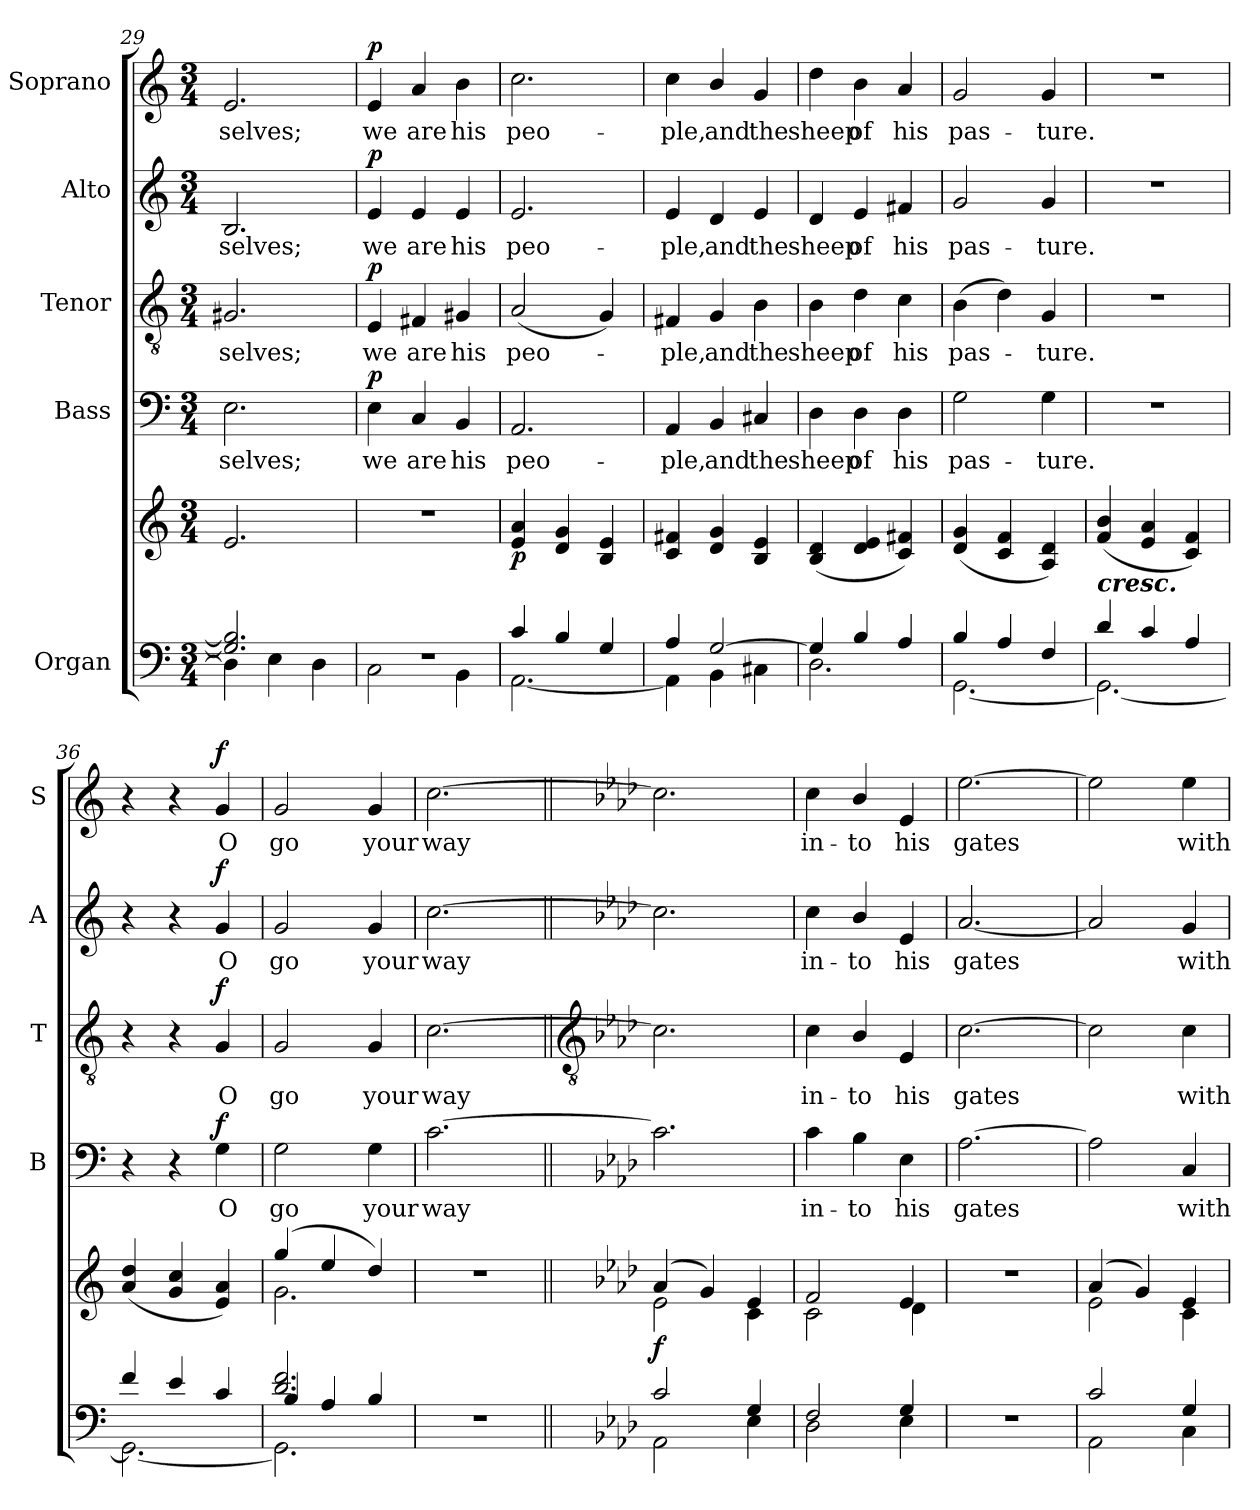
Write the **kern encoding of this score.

**kern	**kern	**dynam	**kern	**text	**dynam	**kern	**text	**dynam	**kern	**text	**dynam	**kern	**text	**dynam
*part5	*part5	*part5	*part4	*part4	*part4	*part3	*part3	*part3	*part2	*part2	*part2	*part1	*part1	*part1
*staff6	*staff5	*staff5/6	*staff4	*staff4	*staff4	*staff3	*staff3	*staff3	*staff2	*staff2	*staff2	*staff1	*staff1	*staff1
*I"Organ	*	*	*I"Bass	*	*	*I"Tenor	*	*	*I"Alto	*	*	*I"Soprano	*	*
*	*	*	*I'B	*	*	*I'T	*	*	*I'A	*	*	*I'S	*	*
!!LO:LB:g=z
*clefF4	*clefG2	*	*clefF4	*	*	*clefGv2	*	*	*clefG2	*	*	*clefG2	*	*
*k[]	*k[]	*	*k[]	*	*	*k[]	*	*	*k[]	*	*	*k[]	*	*
*C:	*C:	*	*C:	*	*	*C:	*	*	*C:	*	*	*C:	*	*
*M3/4	*M3/4	*	*M3/4	*	*	*M3/4	*	*	*M3/4	*	*	*M3/4	*	*
=29	=29	=29	=29	=29	=29	=29	=29	=29	=29	=29	=29	=29	=29	=29
*^	*	*	*	*	*	*	*	*	*	*	*	*	*	*
*	*^	*	*	*	*	*	*	*	*	*	*	*	*	*	*
!	!	!LO:N:vis=1	!	!	!	!LO:LY:b	!	!	!LO:LY:b	!	!	!LO:LY:b	!	!	!LO:LY:b	!
*	*	*	*^	*	*	*	*	*	*	*	*	*	*	*	*	*
2.G#/] 2.B/]	4D\]	2.ryy	2.e/	2ryy	.	2.E	-selves;	.	2.G#X	-selves;	.	2.B	-selves;	.	2.e	-selves;	.
.	4E\	.	.	.	.	.	.	.	.	.	.	.	.	.	.	.	.
.	4D\	.	.	4ryy	.	.	.	.	.	.	.	.	.	.	.	.	.
=30	=30	=30	=30	=30	=30	=30	=30	=30	=30	=30	=30	=30	=30	=30	=30	=30	=30
!LO:N:vis=1	!	!LO:N:vis=1	!LO:N:vis=1	!	!	!	!LO:LY:b	!LO:DY:b	!	!LO:LY:b	!LO:DY:b	!	!LO:LY:b	!LO:DY:b	!	!LO:LY:b	!LO:DY:b
2.r	2C\	2.ryy	2.r	2ryy	.	4E	we	p	4E	we	p	4e	we	p	4e	we	p
!	!	!	!	!	!	!	!LO:LY:b	!	!	!LO:LY:b	!	!	!LO:LY:b	!	!	!LO:LY:b	!
.	.	.	.	.	.	4C	are	.	4F#X	are	.	4e	are	.	4a	are	.
!	!	!	!	!	!	!	!LO:LY:b	!	!	!LO:LY:b	!	!	!LO:LY:b	!	!	!LO:LY:b	!
.	4BB\	.	.	4ryy	.	4BB	his	.	4G#X	his	.	4e	his	.	4b	his	.
=31	=31	=31	=31	=31	=31	=31	=31	=31	=31	=31	=31	=31	=31	=31	=31	=31	=31
!	!	!LO:N:vis=1	!	!	!LO:DY:b	!	!LO:LY:b	!	!	!LO:LY:b	!	!	!LO:LY:b	!	!	!LO:LY:b	!
4c/	[2.AA\	2.ryy	4e/ 4a/	2ryy	p	2.AA	peo-	.	(<2A	peo-	.	2.e	peo-	.	2.cc	peo-	.
4B/	.	.	4d/ 4g/	.	.	.	.	.	.	.	.	.	.	.	.	.	.
4G/	.	.	4B/ 4e/	4ryy	.	.	.	.	4G)	.	.	.	.	.	.	.	.
=32	=32	=32	=32	=32	=32	=32	=32	=32	=32	=32	=32	=32	=32	=32	=32	=32	=32
!	!	!LO:N:vis=1	!	!	!	!	!LO:LY:b	!	!	!LO:LY:b	!	!	!LO:LY:b	!	!	!LO:LY:b	!
4A/	4AA\]	2.ryy	4c/ 4f#X/	2ryy	.	4AA	-ple,	.	4F#X	ple,	.	4e	-ple,	.	4cc	-ple,	.
!	!	!	!	!	!	!	!LO:LY:b	!	!	!LO:LY:b	!	!	!LO:LY:b	!	!	!LO:LY:b	!
[2G/	4BB\	.	4d/ 4g/	.	.	4BB	and	.	4G	and	.	4d	and	.	4b/	and	.
!	!	!	!	!	!	!	!LO:LY:b	!	!	!LO:LY:b	!	!	!LO:LY:b	!	!	!LO:LY:b	!
.	4C#X\	.	4B/ 4e/	4ryy	.	4C#X	the	.	4B	the	.	4e	the	.	4g	the	.
=33	=33	=33	=33	=33	=33	=33	=33	=33	=33	=33	=33	=33	=33	=33	=33	=33	=33
!	!	!	!	!	!	!	!LO:LY:b	!	!	!LO:LY:b	!	!	!LO:LY:b	!	!	!LO:LY:b	!
4G/]	2.D\	2ryy	(>4B/ 4d/	2ryy	.	4D	sheep	.	4B	sheep	.	4d	sheep	.	4dd	sheep	.
!	!	!	!	!	!	!	!LO:LY:b	!	!	!LO:LY:b	!	!	!LO:LY:b	!	!	!LO:LY:b	!
4B/	.	.	4d/ 4e/	.	.	4D	of	.	4d	of	.	4e	of	.	4b	of	.
!	!	!	!	!	!	!	!LO:LY:b	!	!	!LO:LY:b	!	!	!LO:LY:b	!	!	!LO:LY:b	!
4A/	.	4ryy	4c/ 4f#X/)	4ryy	.	4D	his	.	4c	his	.	4f#X	his	.	4a	his	.
=34	=34	=34	=34	=34	=34	=34	=34	=34	=34	=34	=34	=34	=34	=34	=34	=34	=34
!	!	!	!	!	!	!	!LO:LY:b	!	!	!LO:LY:b	!	!	!LO:LY:b	!	!	!LO:LY:b	!
4B/	[2.GG\	2ryy	(>4d/ 4g/	2ryy	.	2G	pas-	.	(>4B	pas-	.	2g	pas-	.	2g	pas-	.
4A/	.	.	4c/ 4f/	.	.	.	.	.	4d)	.	.	.	.	.	.	.	.
!	!	!	!	!	!	!	!LO:LY:b	!	!	!LO:LY:b	!	!	!LO:LY:b	!	!	!LO:LY:b	!
4F/	.	4ryy	4A/ 4d/)	4ryy	.	4G	-ture.	.	4G	ture.	.	4g	-ture.	.	4g	-ture.	.
=35	=35	=35	=35	=35	=35	=35	=35	=35	=35	=35	=35	=35	=35	=35	=35	=35	=35
!LO:TX:a:Bi:t=cresc.	!	!	!	!	!	!	!	!	!	!	!	!	!	!	!	!	!
!	!	!	!	!	!	!LO:N:vis=1	!	!	!LO:N:vis=1	!	!	!LO:N:vis=1	!	!	!LO:N:vis=1	!	!
4d/	2.GG\_	2ryy	(>4f/ 4b/	2ryy	.	2.r	.	.	2.r	.	.	2.r	.	.	2.r	.	.
4c/	.	.	4e/ 4a/	.	.	.	.	.	.	.	.	.	.	.	.	.	.
4A/	.	4ryy	4c/ 4f/)	4ryy	.	.	.	.	.	.	.	.	.	.	.	.	.
=36	=36	=36	=36	=36	=36	=36	=36	=36	=36	=36	=36	=36	=36	=36	=36	=36	=36
4f/	2.GG\_	2ryy	(>4a/ 4dd/	2ryy	.	4r	.	.	4r	.	.	4r	.	.	4r	.	.
4e/	.	.	4g/ 4cc/	.	.	4r	.	.	4r	.	.	4r	.	.	4r	.	.
!	!	!	!	!	!	!	!LO:LY:b	!LO:DY:b	!	!LO:LY:b	!LO:DY:b	!	!LO:LY:b	!LO:DY:b	!	!LO:LY:b	!LO:DY:b
4c/	.	4ryy	4e/ 4a/)	4ryy	.	4G	O	f	4G	O	f	4g	O	f	4g	O	f
=37	=37	=37	=37	=37	=37	=37	=37	=37	=37	=37	=37	=37	=37	=37	=37	=37	=37
!	!	!	!	!	!	!	!LO:LY:b	!	!	!LO:LY:b	!	!	!LO:LY:b	!	!	!LO:LY:b	!
2.d/ 2.f/	2.GG\]	4B	(>4gg/	2.g\	.	2G	go	.	2G	go	.	2g	go	.	2g	go	.
.	.	4A	4ee/	.	.	.	.	.	.	.	.	.	.	.	.	.	.
!	!	!	!	!	!	!	!LO:LY:b	!	!	!LO:LY:b	!	!	!LO:LY:b	!	!	!LO:LY:b	!
.	.	4B	4dd/)	.	.	4G	your	.	4G	your	.	4g	your	.	4g	your	.
=38	=38	=38	=38	=38	=38	=38	=38	=38	=38	=38	=38	=38	=38	=38	=38	=38	=38
!LO:N:vis=1	!	!	!LO:N:vis=1	!	!	!	!LO:LY:b	!	!	!LO:LY:b	!	!	!LO:LY:b	!	!	!LO:LY:b	!
2.r	2ryy	2ryy	2.r	2ryy	.	[2.c	way	.	[2.c	way	.	[2.cc	way	.	[2.cc	way	.
.	4ryy	4ryy	.	4ryy	.	.	.	.	.	.	.	.	.	.	.	.	.
*v	*v	*v	*	*	*	*	*	*	*	*	*	*	*	*	*	*	*
!!LO:LB:g=z
=39||	=39||	=39||	=39||	=39||	=39||	=39||	=39||	=39||	=39||	=39||	=39||	=39||	=39||	=39||	=39||
*	*	*	*	*	*	*	*clefGv2	*	*	*	*	*	*	*	*
*k[b-e-a-d-]	*k[b-e-a-d-]	*	*	*k[b-e-a-d-]	*	*	*k[b-e-a-d-]	*	*	*k[b-e-a-d-]	*	*	*k[b-e-a-d-]	*	*
*A-:	*A-:	*	*	*A-:	*	*	*A-:	*	*	*A-:	*	*	*A-:	*	*
*^	*	*	*	*	*	*	*	*	*	*	*	*	*	*	*
*	*^	*	*	*	*	*	*	*	*	*	*	*	*	*	*	*
!	!	!	!	!	!LO:DY:b	!	!	!	!	!	!	!	!	!	!	!	!
*	*v	*v	*	*	*	*	*	*	*	*	*	*	*	*	*	*	*
2c/	2AA-\	(>4a-/	2e-\	f	2.c]	.	.	2.c]	.	.	2.cc]	.	.	2.cc]	.	.
.	.	4g/)	.	.	.	.	.	.	.	.	.	.	.	.	.	.
4G/	4E-\	4e-/	4c\	.	.	.	.	.	.	.	.	.	.	.	.	.
=40	=40	=40	=40	=40	=40	=40	=40	=40	=40	=40	=40	=40	=40	=40	=40	=40
!	!	!	!	!	!	!LO:LY:b	!	!	!LO:LY:b	!	!	!LO:LY:b	!	!	!LO:LY:b	!
2F/	2D-\	2f/	2c\	.	4c	in-	.	4c	in-	.	4cc	in-	.	4cc	in-	.
!	!	!	!	!	!	!LO:LY:b	!	!	!LO:LY:b	!	!	!LO:LY:b	!	!	!LO:LY:b	!
.	.	.	.	.	4B-	-to	.	4B-/	-to	.	4b-/	-to	.	4b-/	-to	.
!	!	!	!	!	!	!LO:LY:b	!	!	!LO:LY:b	!	!	!LO:LY:b	!	!	!LO:LY:b	!
4G/	4E-\	4e-/	4d-\	.	4E-	his	.	4E-	his	.	4e-	his	.	4e-	his	.
=41	=41	=41	=41	=41	=41	=41	=41	=41	=41	=41	=41	=41	=41	=41	=41	=41
!LO:N:vis=1	!	!LO:N:vis=1	!	!	!	!LO:LY:b	!	!	!LO:LY:b	!	!	!LO:LY:b	!	!	!LO:LY:b	!
2.r	2ryy	2.r	2ryy	.	[2.A-	gates	.	[2.c	gates	.	[2.a-	gates	.	[2.ee-	gates	.
.	4ryy	.	4ryy	.	.	.	.	.	.	.	.	.	.	.	.	.
=42	=42	=42	=42	=42	=42	=42	=42	=42	=42	=42	=42	=42	=42	=42	=42	=42
2c/	2AA-\	(>4a-/	2e-\	.	2A-]	.	.	2c]	.	.	2a-]	.	.	2ee-]	.	.
.	.	4g/)	.	.	.	.	.	.	.	.	.	.	.	.	.	.
!	!	!	!	!	!	!LO:LY:b	!	!	!LO:LY:b	!	!	!LO:LY:b	!	!	!LO:LY:b	!
4G/	4C\	4e-/	4c\	.	4C	with	.	4c	with	.	4g	with	.	4ee-	with	.
*v	*v	*	*	*	*	*	*	*	*	*	*	*	*	*	*	*
*	*v	*v	*	*	*	*	*	*	*	*	*	*	*	*	*
=	=	=	=	=	=	=	=	=	=	=	=	=	=	=
*-	*-	*-	*-	*-	*-	*-	*-	*-	*-	*-	*-	*-	*-	*-
